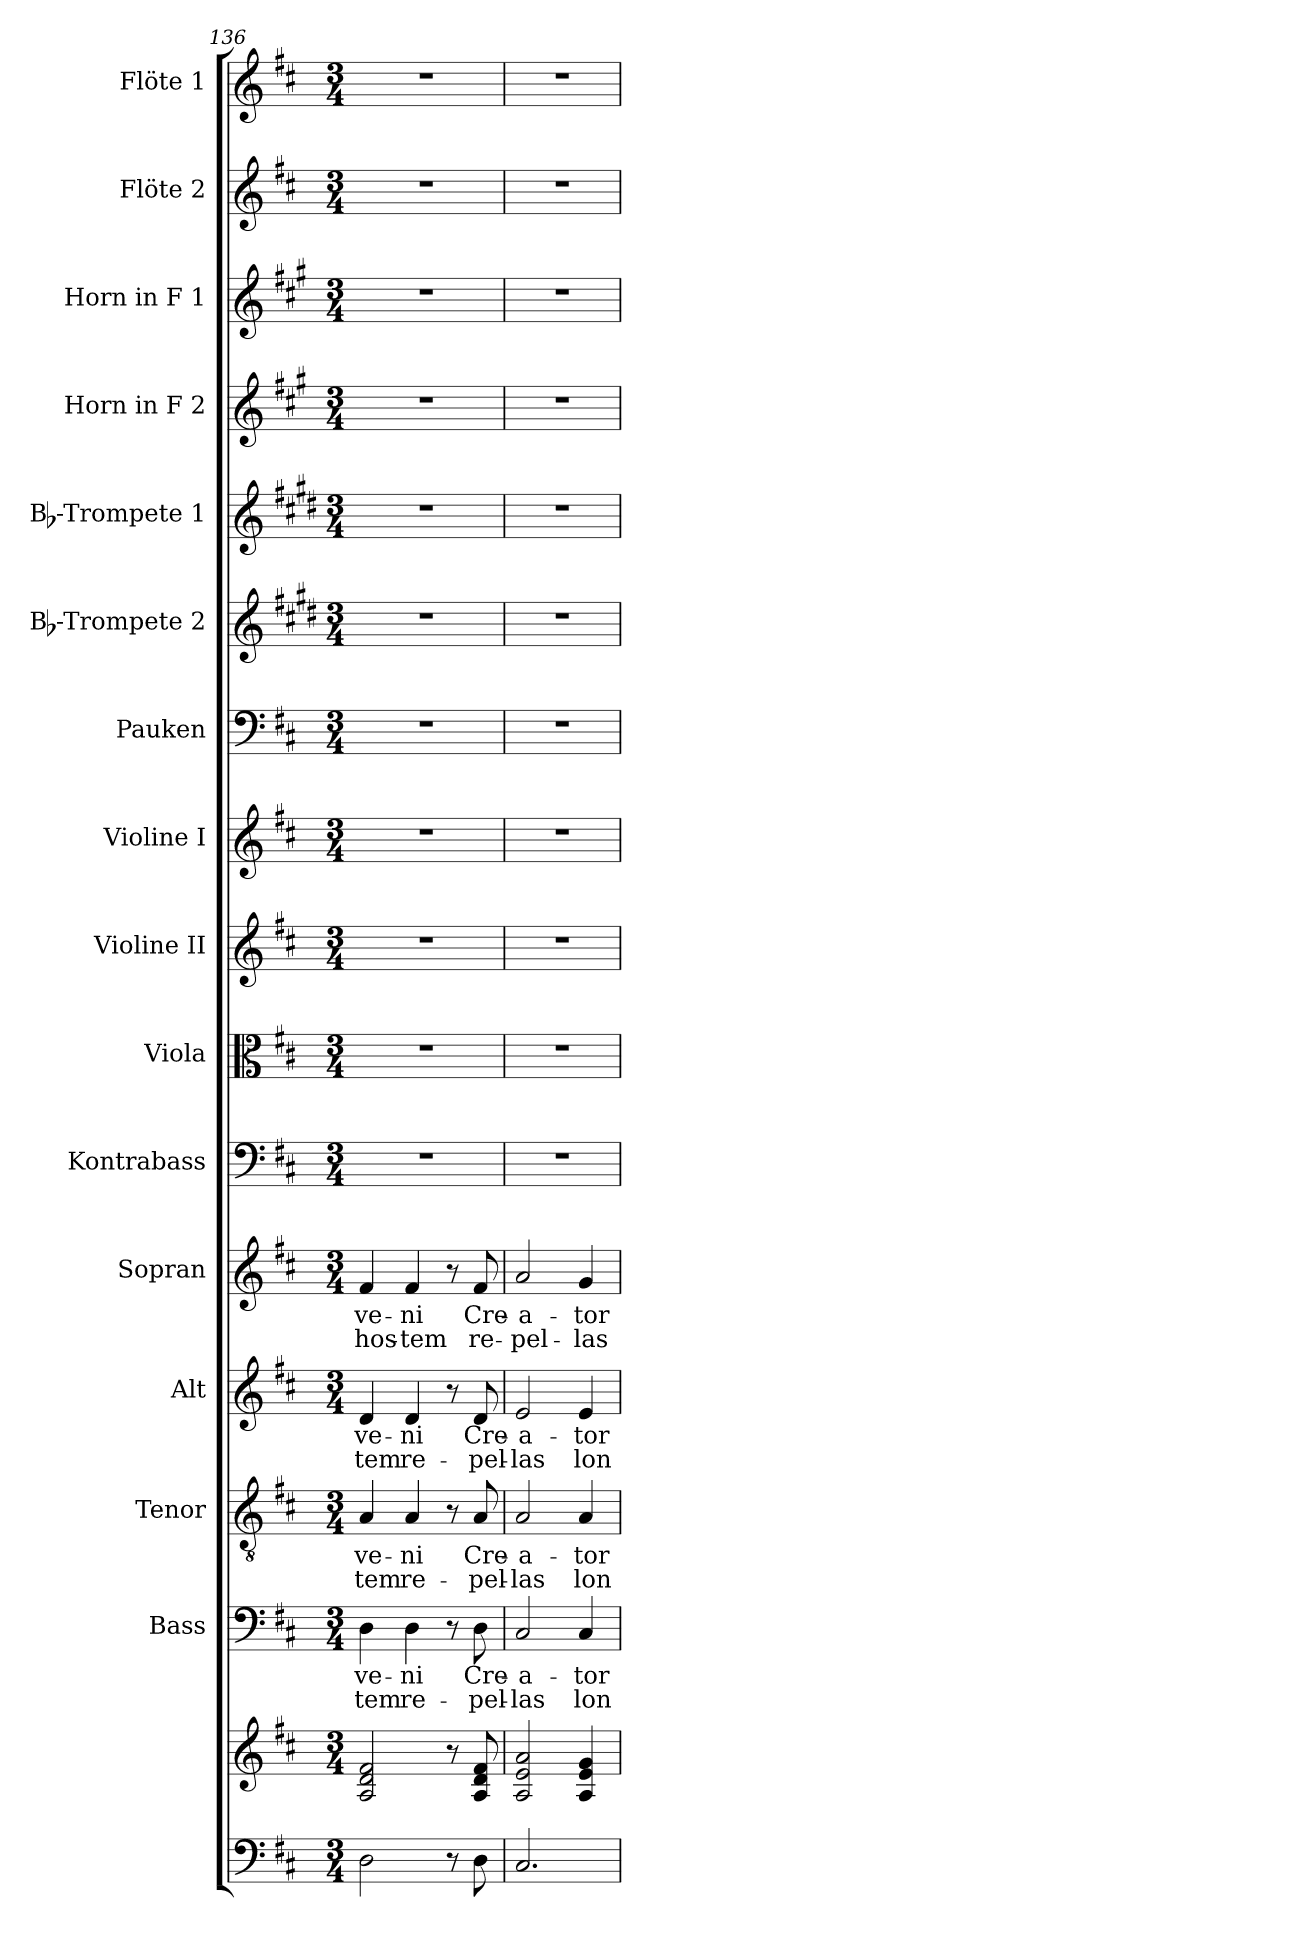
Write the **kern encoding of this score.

**kern	**kern	**kern	**text	**text	**kern	**text	**text	**kern	**text	**text	**kern	**text	**text	**kern	**kern	**kern	**kern	**kern	**kern	**kern	**kern	**kern	**kern	**kern
*part16	*part16	*part15	*part15	*part15	*part14	*part14	*part14	*part13	*part13	*part13	*part12	*part12	*part12	*part11	*part10	*part9	*part8	*part7	*part6	*part5	*part4	*part3	*part2	*part1
*staff17	*staff16	*staff15	*staff15	*staff15	*staff14	*staff14	*staff14	*staff13	*staff13	*staff13	*staff12	*staff12	*staff12	*staff11	*staff10	*staff9	*staff8	*staff7	*staff6	*staff5	*staff4	*staff3	*staff2	*staff1
*	*	*I"Bass	*	*	*I"Tenor	*	*	*I"Alt	*	*	*I"Sopran	*	*	*I"Kontrabass	*I"Viola	*I"Violine II	*I"Violine I	*I"Pauken	*I"Bb-Trompete 2	*I"Bb-Trompete 1	*I"Horn in F 2	*I"Horn in F 1	*I"Flöte 2	*I"Flöte 1
*	*	*I'B.	*	*	*I'T.	*	*	*I'A.	*	*	*I'S.	*	*	*I'Kb.	*I'Vla.	*I'Vl. II	*I'Vl. I	*I'Pk.	*I'Bb Trp. 2	*I'Bb Trp. 1	*	*	*I'Fl. 2	*I'Fl. 1
*clefF4	*clefG2	*clefF4	*	*	*clefGv2	*	*	*clefG2	*	*	*clefG2	*	*	*clefF4	*clefC3	*clefG2	*clefG2	*clefF4	*clefG2	*clefG2	*clefG2	*clefG2	*clefG2	*clefG2
*	*	*	*	*	*	*	*	*	*	*	*	*	*	*ITrd7c12	*	*	*	*	*ITrd1c2	*ITrd1c2	*ITrd4c7	*ITrd4c7	*	*
*k[f#c#]	*k[f#c#]	*k[f#c#]	*	*	*k[f#c#]	*	*	*k[f#c#]	*	*	*k[f#c#]	*	*	*k[f#c#]	*k[f#c#]	*k[f#c#]	*k[f#c#]	*k[f#c#]	*k[f#c#]	*k[f#c#]	*k[f#c#]	*k[f#c#]	*k[f#c#]	*k[f#c#]
*D:	*D:	*D:	*	*	*D:	*	*	*D:	*	*	*D:	*	*	*D:	*D:	*D:	*D:	*D:	*D:	*D:	*D:	*D:	*D:	*D:
*M3/4	*M3/4	*M3/4	*	*	*M3/4	*	*	*M3/4	*	*	*M3/4	*	*	*M3/4	*M3/4	*M3/4	*M3/4	*M3/4	*M3/4	*M3/4	*M3/4	*M3/4	*M3/4	*M3/4
=136	=136	=136	=136	=136	=136	=136	=136	=136	=136	=136	=136	=136	=136	=136	=136	=136	=136	=136	=136	=136	=136	=136	=136	=136
!	!	!	!LO:LY:b	!LO:LY:b	!	!LO:LY:b	!LO:LY:b	!	!LO:LY:b	!LO:LY:b	!	!LO:LY:b	!LO:LY:b	!	!	!	!	!	!	!	!	!	!	!
2D\	2A/ 2d/ 2f#/	4D\	ve-	-tem	4A/	ve-	-tem	4d/	ve-	-tem	4f#/	ve-	hos-	2.r	2.r	2.r	2.r	2.r	2.r	2.r	2.r	2.r	2.r	2.r
!	!	!	!LO:LY:b	!LO:LY:b	!	!LO:LY:b	!LO:LY:b	!	!LO:LY:b	!LO:LY:b	!	!LO:LY:b	!LO:LY:b	!	!	!	!	!	!	!	!	!	!	!
.	.	4D\	-ni	re-	4A/	-ni	re-	4d/	-ni	re-	4f#/	-ni	-tem	.	.	.	.	.	.	.	.	.	.	.
8r	8r	8r	.	.	8r	.	.	8r	.	.	8r	.	.	.	.	.	.	.	.	.	.	.	.	.
!	!	!	!LO:LY:b	!LO:LY:b	!	!LO:LY:b	!LO:LY:b	!	!LO:LY:b	!LO:LY:b	!	!LO:LY:b	!LO:LY:b	!	!	!	!	!	!	!	!	!	!	!
8D\	8A/ 8d/ 8f#/	8D\	Cre-	-pel-	8A/	Cre-	-pel-	8d/	Cre-	-pel-	8f#/	Cre-	re-	.	.	.	.	.	.	.	.	.	.	.
=137	=137	=137	=137	=137	=137	=137	=137	=137	=137	=137	=137	=137	=137	=137	=137	=137	=137	=137	=137	=137	=137	=137	=137	=137
!	!	!	!LO:LY:b	!LO:LY:b	!	!LO:LY:b	!LO:LY:b	!	!LO:LY:b	!LO:LY:b	!	!LO:LY:b	!LO:LY:b	!	!	!	!	!	!	!	!	!	!	!
2.C#/	2A/ 2e/ 2a/	2C#/	-a-	-las	2A/	-a-	-las	2e/	-a-	-las	2a/	-a-	-pel-	2.r	2.r	2.r	2.r	2.r	2.r	2.r	2.r	2.r	2.r	2.r
!	!	!	!LO:LY:b	!LO:LY:b	!	!LO:LY:b	!LO:LY:b	!	!LO:LY:b	!LO:LY:b	!	!LO:LY:b	!LO:LY:b	!	!	!	!	!	!	!	!	!	!	!
.	4A/ 4e/ 4g/	4C#/	-tor	lon-	4A/	-tor	lon-	4e/	-tor	lon-	4g/	-tor	-las	.	.	.	.	.	.	.	.	.	.	.
=	=	=	=	=	=	=	=	=	=	=	=	=	=	=	=	=	=	=	=	=	=	=	=	=
*-	*-	*-	*-	*-	*-	*-	*-	*-	*-	*-	*-	*-	*-	*-	*-	*-	*-	*-	*-	*-	*-	*-	*-	*-
